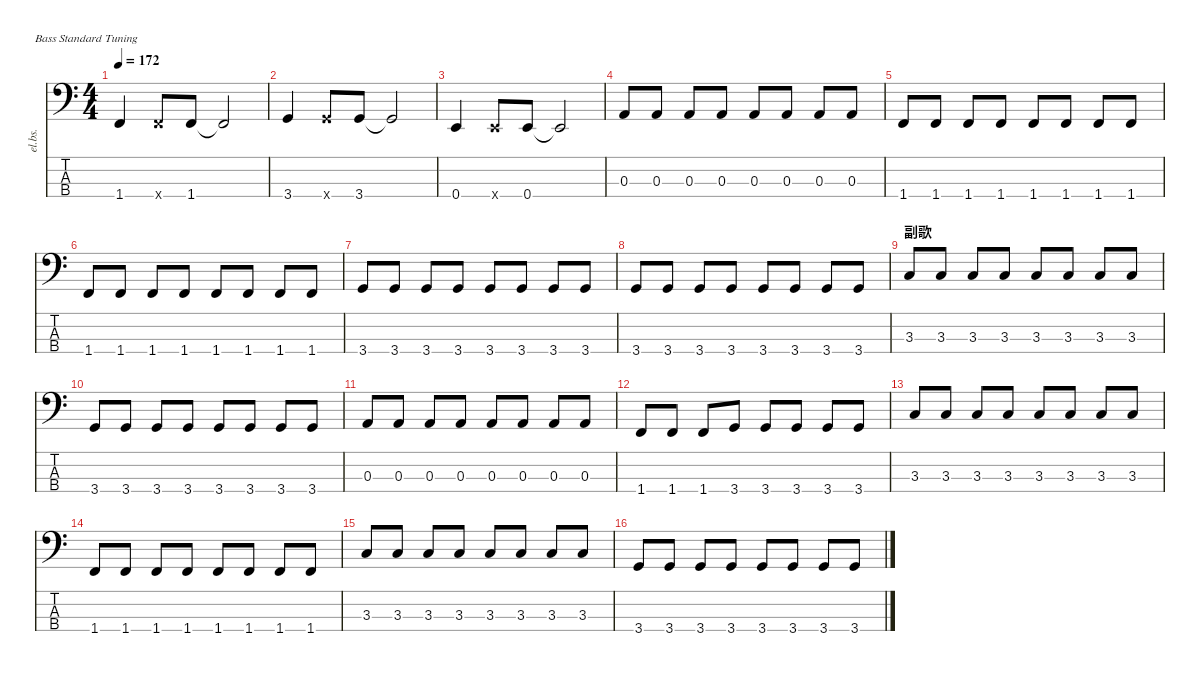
\defaultSystemsLayout 4
\hideDynamics
\bracketExtendMode nobrackets
\track ("Bass" "el.bs.") {instrument electricbassfinger}
\staff {score tabs}
\tuning (G2 D2 A1 E1)
\ts (4 4)
\tempo 172
\clef f4
\ks c
1.4.4{dy mf beam Up} 1.4{x}.8{beam Up} 1.4.8{beam Up} 1.4{t}.2{beam Up} |
3.4.4{beam Up} 3.4{x}.8{beam Up} 3.4.8{beam Up} 3.4{t}.2{beam Up} |
0.4.4{beam Up} 0.4{x}.8{beam Up} 0.4.8{beam Up} 0.4{t}.2{beam Up} |
0.3.8{beam Up} 0.3.8{beam Up} 0.3.8{beam Up} 0.3.8{beam Up} 0.3.8{beam Up} 0.3.8{beam Up} 0.3.8{beam Up} 0.3.8{beam Up} |
1.4.8{beam Up} 1.4.8{beam Up} 1.4.8{beam Up} 1.4.8{beam Up} 1.4.8{beam Up} 1.4.8{beam Up} 1.4.8{beam Up} 1.4.8{beam Up} |
1.4.8{beam Up} 1.4.8{beam Up} 1.4.8{beam Up} 1.4.8{beam Up} 1.4.8{beam Up} 1.4.8{beam Up} 1.4.8{beam Up} 1.4.8{beam Up} |
3.4.8{beam Up} 3.4.8{beam Up} 3.4.8{beam Up} 3.4.8{beam Up} 3.4.8{beam Up} 3.4.8{beam Up} 3.4.8{beam Up} 3.4.8{beam Up} |
3.4.8{beam Up} 3.4.8{beam Up} 3.4.8{beam Up} 3.4.8{beam Up} 3.4.8{beam Up} 3.4.8{beam Up} 3.4.8{beam Up} 3.4.8{beam Up} |
\section ("" "副歌")
3.3.8{beam Up} 3.3.8{beam Up} 3.3.8{beam Up} 3.3.8{beam Up} 3.3.8{beam Up} 3.3.8{beam Up} 3.3.8{beam Up} 3.3.8{beam Up} |
3.4.8{beam Up} 3.4.8{beam Up} 3.4.8{beam Up} 3.4.8{beam Up} 3.4.8{beam Up} 3.4.8{beam Up} 3.4.8{beam Up} 3.4.8{beam Up} |
0.3.8{beam Up} 0.3.8{beam Up} 0.3.8{beam Up} 0.3.8{beam Up} 0.3.8{beam Up} 0.3.8{beam Up} 0.3.8{beam Up} 0.3.8{beam Up} |
1.4.8{beam Up} 1.4.8{beam Up} 1.4.8{beam Up} 3.4.8{beam Up} 3.4.8{beam Up} 3.4.8{beam Up} 3.4.8{beam Up} 3.4.8{beam Up} |
3.3.8{beam Up} 3.3.8{beam Up} 3.3.8{beam Up} 3.3.8{beam Up} 3.3.8{beam Up} 3.3.8{beam Up} 3.3.8{beam Up} 3.3.8{beam Up} |
1.4.8{beam Up} 1.4.8{beam Up} 1.4.8{beam Up} 1.4.8{beam Up} 1.4.8{beam Up} 1.4.8{beam Up} 1.4.8{beam Up} 1.4.8{beam Up} |
3.3.8{beam Up} 3.3.8{beam Up} 3.3.8{beam Up} 3.3.8{beam Up} 3.3.8{beam Up} 3.3.8{beam Up} 3.3.8{beam Up} 3.3.8{beam Up} |
3.4.8{beam Up} 3.4.8{beam Up} 3.4.8{beam Up} 3.4.8{beam Up} 3.4.8{beam Up} 3.4.8{beam Up} 3.4.8{beam Up} 3.4.8{beam Up}
